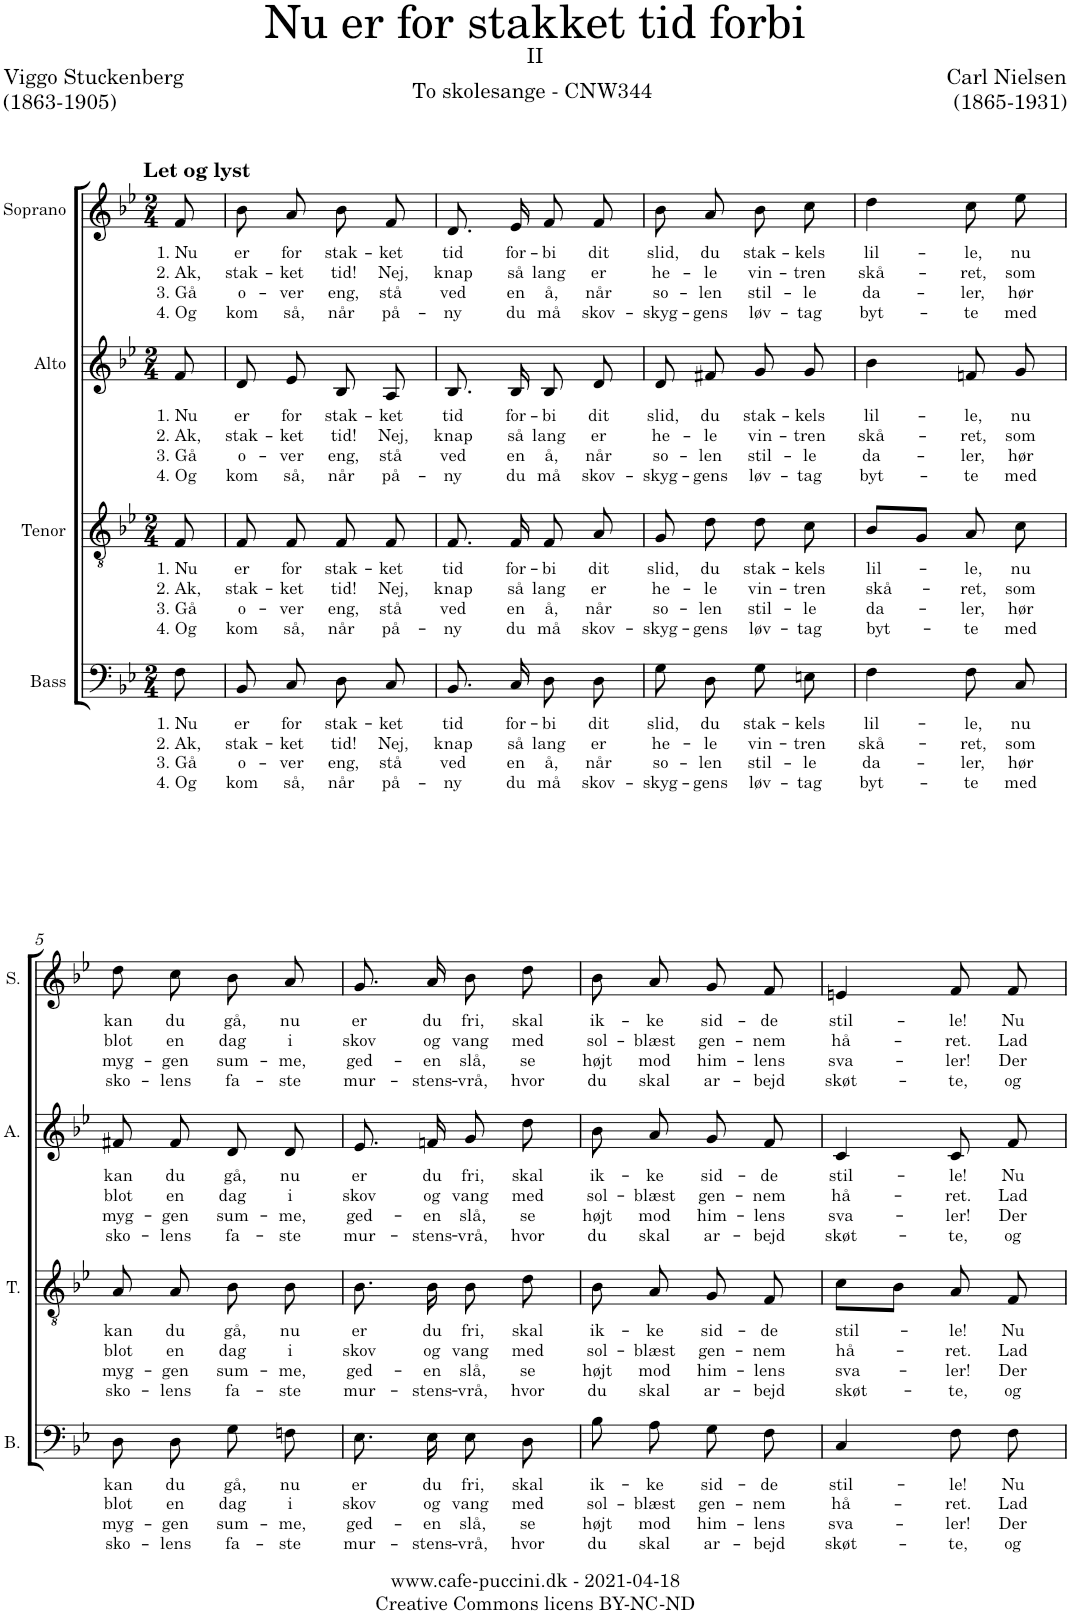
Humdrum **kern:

**kern	**text	**text	**text	**text	**kern	**text	**text	**text	**text	**kern	**text	**text	**text	**text	**kern	**text	**text	**text	**text
*part4	*part4	*part4	*part4	*part4	*part3	*part3	*part3	*part3	*part3	*part2	*part2	*part2	*part2	*part2	*part1	*part1	*part1	*part1	*part1
*staff4	*staff4	*staff4	*staff4	*staff4	*staff3	*staff3	*staff3	*staff3	*staff3	*staff2	*staff2	*staff2	*staff2	*staff2	*staff1	*staff1	*staff1	*staff1	*staff1
*I"Bass	*	*	*	*	*I"Tenor	*	*	*	*	*I"Alto	*	*	*	*	*I"Soprano	*	*	*	*
*I'B.	*	*	*	*	*I'T.	*	*	*	*	*I'A.	*	*	*	*	*I'S.	*	*	*	*
*clefF4	*	*	*	*	*clefGv2	*	*	*	*	*clefG2	*	*	*	*	*clefG2	*	*	*	*
*k[b-e-]	*	*	*	*	*k[b-e-]	*	*	*	*	*k[b-e-]	*	*	*	*	*k[b-e-]	*	*	*	*
*M2/4	*	*	*	*	*M2/4	*	*	*	*	*M2/4	*	*	*	*	*M2/4	*	*	*	*
=	=	=	=	=	=	=	=	=	=	=	=	=	=	=	=	=	=	=	=
!	!	!	!	!	!	!	!	!	!	!	!	!	!	!	!LO:TX:a:B:t=Let og lyst	!	!	!	!
!	!LO:LY:b	!LO:LY:b	!LO:LY:b	!LO:LY:b	!	!LO:LY:b	!LO:LY:b	!LO:LY:b	!LO:LY:b	!	!LO:LY:b	!LO:LY:b	!LO:LY:b	!LO:LY:b	!	!LO:LY:b	!LO:LY:b	!LO:LY:b	!LO:LY:b
8F\	1. Nu	2. Ak,	3. Gå	4. Og	8F/	1. Nu	2. Ak,	3. Gå	4. Og	8f/	1. Nu	2. Ak,	3. Gå	4. Og	8f/	1. Nu	2. Ak,	3. Gå	4. Og
=1	=1	=1	=1	=1	=1	=1	=1	=1	=1	=1	=1	=1	=1	=1	=1	=1	=1	=1	=1
!	!LO:LY:b	!LO:LY:b	!LO:LY:b	!LO:LY:b	!	!LO:LY:b	!LO:LY:b	!LO:LY:b	!LO:LY:b	!	!LO:LY:b	!LO:LY:b	!LO:LY:b	!LO:LY:b	!	!LO:LY:b	!LO:LY:b	!LO:LY:b	!LO:LY:b
8BB-/L	er	stak-	o-	kom	8F/	er	stak-	o-	kom	8d/L	er	stak-	o-	kom	8b-/L	er	stak-	o-	kom
!	!LO:LY:b	!LO:LY:b	!LO:LY:b	!LO:LY:b	!	!LO:LY:b	!LO:LY:b	!LO:LY:b	!LO:LY:b	!	!LO:LY:b	!LO:LY:b	!LO:LY:b	!LO:LY:b	!	!LO:LY:b	!LO:LY:b	!LO:LY:b	!LO:LY:b
8C/J	for	-ket	-ver	så,	8F/	for	-ket	-ver	så,	8e-/J	for	-ket	-ver	så,	8a/J	for	-ket	-ver	så,
!	!LO:LY:b	!LO:LY:b	!LO:LY:b	!LO:LY:b	!	!LO:LY:b	!LO:LY:b	!LO:LY:b	!LO:LY:b	!	!LO:LY:b	!LO:LY:b	!LO:LY:b	!LO:LY:b	!	!LO:LY:b	!LO:LY:b	!LO:LY:b	!LO:LY:b
8D/L	stak-	tid!	eng,	når	8F/	stak-	tid!	eng,	når	8B-/L	stak-	tid!	eng,	når	8b-/L	stak-	tid!	eng,	når
!	!LO:LY:b	!LO:LY:b	!LO:LY:b	!LO:LY:b	!	!LO:LY:b	!LO:LY:b	!LO:LY:b	!LO:LY:b	!	!LO:LY:b	!LO:LY:b	!LO:LY:b	!LO:LY:b	!	!LO:LY:b	!LO:LY:b	!LO:LY:b	!LO:LY:b
8C/J	-ket	Nej,	stå	på-	8F/	-ket	Nej,	stå	på-	8A/J	-ket	Nej,	stå	på-	8f/J	-ket	Nej,	stå	på-
=2	=2	=2	=2	=2	=2	=2	=2	=2	=2	=2	=2	=2	=2	=2	=2	=2	=2	=2	=2
!	!LO:LY:b	!LO:LY:b	!LO:LY:b	!LO:LY:b	!	!LO:LY:b	!LO:LY:b	!LO:LY:b	!LO:LY:b	!	!LO:LY:b	!LO:LY:b	!LO:LY:b	!LO:LY:b	!	!LO:LY:b	!LO:LY:b	!LO:LY:b	!LO:LY:b
8.BB-/L	tid	knap	ved	-ny	8.F/	tid	knap	ved	-ny	8.B-/L	tid	knap	ved	-ny	8.d/L	tid	knap	ved	-ny
!	!LO:LY:b	!LO:LY:b	!LO:LY:b	!LO:LY:b	!	!LO:LY:b	!LO:LY:b	!LO:LY:b	!LO:LY:b	!	!LO:LY:b	!LO:LY:b	!LO:LY:b	!LO:LY:b	!	!LO:LY:b	!LO:LY:b	!LO:LY:b	!LO:LY:b
16C/Jk	for-	så	en	du	16F/	for-	så	en	du	16B-/Jk	for-	så	en	du	16e-/Jk	for-	så	en	du
!	!LO:LY:b	!LO:LY:b	!LO:LY:b	!LO:LY:b	!	!LO:LY:b	!LO:LY:b	!LO:LY:b	!LO:LY:b	!	!LO:LY:b	!LO:LY:b	!LO:LY:b	!LO:LY:b	!	!LO:LY:b	!LO:LY:b	!LO:LY:b	!LO:LY:b
8D\L	-bi	lang	å,	må	8F/	-bi	lang	å,	må	8B-/L	-bi	lang	å,	må	8f/L	-bi	lang	å,	må
!	!LO:LY:b	!LO:LY:b	!LO:LY:b	!LO:LY:b	!	!LO:LY:b	!LO:LY:b	!LO:LY:b	!LO:LY:b	!	!LO:LY:b	!LO:LY:b	!LO:LY:b	!LO:LY:b	!	!LO:LY:b	!LO:LY:b	!LO:LY:b	!LO:LY:b
8D\J	dit	er	når	skov-	8A/	dit	er	når	skov-	8d/J	dit	er	når	skov-	8f/J	dit	er	når	skov-
=3	=3	=3	=3	=3	=3	=3	=3	=3	=3	=3	=3	=3	=3	=3	=3	=3	=3	=3	=3
!	!LO:LY:b	!LO:LY:b	!LO:LY:b	!LO:LY:b	!	!LO:LY:b	!LO:LY:b	!LO:LY:b	!LO:LY:b	!	!LO:LY:b	!LO:LY:b	!LO:LY:b	!LO:LY:b	!	!LO:LY:b	!LO:LY:b	!LO:LY:b	!LO:LY:b
8G\L	slid,	he-	so-	-skyg-	8G/	slid,	he-	so-	-skyg-	8d/L	slid,	he-	so-	-skyg-	8b-/L	slid,	he-	so-	-skyg-
!	!LO:LY:b	!LO:LY:b	!LO:LY:b	!LO:LY:b	!	!LO:LY:b	!LO:LY:b	!LO:LY:b	!LO:LY:b	!	!LO:LY:b	!LO:LY:b	!LO:LY:b	!LO:LY:b	!	!LO:LY:b	!LO:LY:b	!LO:LY:b	!LO:LY:b
8D\J	du	-le	-len	-gens	8d\	du	-le	-len	-gens	8f#X/J	du	-le	-len	-gens	8a/J	du	-le	-len	-gens
!	!LO:LY:b	!LO:LY:b	!LO:LY:b	!LO:LY:b	!	!LO:LY:b	!LO:LY:b	!LO:LY:b	!LO:LY:b	!	!LO:LY:b	!LO:LY:b	!LO:LY:b	!LO:LY:b	!	!LO:LY:b	!LO:LY:b	!LO:LY:b	!LO:LY:b
8G\L	stak-	vin-	stil-	løv-	8d\	stak-	vin-	stil-	løv-	8g/L	stak-	vin-	stil-	løv-	8b-\L	stak-	vin-	stil-	løv-
!	!LO:LY:b	!LO:LY:b	!LO:LY:b	!LO:LY:b	!	!LO:LY:b	!LO:LY:b	!LO:LY:b	!LO:LY:b	!	!LO:LY:b	!LO:LY:b	!LO:LY:b	!LO:LY:b	!	!LO:LY:b	!LO:LY:b	!LO:LY:b	!LO:LY:b
8En\J	-kels	-tren	-le	-tag	8c\	-kels	-tren	-le	-tag	8g/J	-kels	-tren	-le	-tag	8cc\J	-kels	-tren	-le	-tag
=4	=4	=4	=4	=4	=4	=4	=4	=4	=4	=4	=4	=4	=4	=4	=4	=4	=4	=4	=4
!	!LO:LY:b	!LO:LY:b	!LO:LY:b	!LO:LY:b	!	!LO:LY:b	!LO:LY:b	!LO:LY:b	!LO:LY:b	!	!LO:LY:b	!LO:LY:b	!LO:LY:b	!LO:LY:b	!	!LO:LY:b	!LO:LY:b	!LO:LY:b	!LO:LY:b
4F\	lil-	skå-	da-	byt-	8B-/L	lil-	skå-	da-	byt-	4b-\	lil-	skå-	da-	byt-	4dd\	lil-	skå-	da-	byt-
.	.	.	.	.	8G/J	.	.	.	.	.	.	.	.	.	.	.	.	.	.
!	!LO:LY:b	!LO:LY:b	!LO:LY:b	!LO:LY:b	!	!LO:LY:b	!LO:LY:b	!LO:LY:b	!LO:LY:b	!	!LO:LY:b	!LO:LY:b	!LO:LY:b	!LO:LY:b	!	!LO:LY:b	!LO:LY:b	!LO:LY:b	!LO:LY:b
8F\L	-le,	-ret,	-ler,	-te	8A/	-le,	-ret,	-ler,	-te	8fn/L	-le,	-ret,	-ler,	-te	8cc,\L	-le,	-ret,	-ler,	-te
!	!LO:LY:b	!LO:LY:b	!LO:LY:b	!LO:LY:b	!	!LO:LY:b	!LO:LY:b	!LO:LY:b	!LO:LY:b	!	!LO:LY:b	!LO:LY:b	!LO:LY:b	!LO:LY:b	!	!LO:LY:b	!LO:LY:b	!LO:LY:b	!LO:LY:b
8C\J	nu	som	hør	med	8c\	nu	som	hør	med	8g/J	nu	som	hør	med	8ee-\J	nu	som	hør	med
!!LO:LB:g=z
=5	=5	=5	=5	=5	=5	=5	=5	=5	=5	=5	=5	=5	=5	=5	=5	=5	=5	=5	=5
!	!LO:LY:b	!LO:LY:b	!LO:LY:b	!LO:LY:b	!	!LO:LY:b	!LO:LY:b	!LO:LY:b	!LO:LY:b	!	!LO:LY:b	!LO:LY:b	!LO:LY:b	!LO:LY:b	!	!LO:LY:b	!LO:LY:b	!LO:LY:b	!LO:LY:b
8D\L	kan	blot	myg-	sko-	8A/	kan	blot	myg-	sko-	8f#X/L	kan	blot	myg-	sko-	8dd\L	kan	blot	myg-	sko-
!	!LO:LY:b	!LO:LY:b	!LO:LY:b	!LO:LY:b	!	!LO:LY:b	!LO:LY:b	!LO:LY:b	!LO:LY:b	!	!LO:LY:b	!LO:LY:b	!LO:LY:b	!LO:LY:b	!	!LO:LY:b	!LO:LY:b	!LO:LY:b	!LO:LY:b
8D\J	du	en	-gen	-lens	8A/	du	en	-gen	-lens	8f#/J	du	en	-gen	-lens	8cc\J	du	en	-gen	-lens
!	!LO:LY:b	!LO:LY:b	!LO:LY:b	!LO:LY:b	!	!LO:LY:b	!LO:LY:b	!LO:LY:b	!LO:LY:b	!	!LO:LY:b	!LO:LY:b	!LO:LY:b	!LO:LY:b	!	!LO:LY:b	!LO:LY:b	!LO:LY:b	!LO:LY:b
8G\L	gå,	dag	sum-	fa-	8B-\	gå,	dag	sum-	fa-	8d/L	gå,	dag	sum-	fa-	8b-/L	gå,	dag	sum-	fa-
!	!LO:LY:b	!LO:LY:b	!LO:LY:b	!LO:LY:b	!	!LO:LY:b	!LO:LY:b	!LO:LY:b	!LO:LY:b	!	!LO:LY:b	!LO:LY:b	!LO:LY:b	!LO:LY:b	!	!LO:LY:b	!LO:LY:b	!LO:LY:b	!LO:LY:b
8Fn\J	nu	i	-me,	-ste	8B-\	nu	i	-me,	-ste	8d/J	nu	i	-me,	-ste	8a/J	nu	i	-me,	-ste
=6	=6	=6	=6	=6	=6	=6	=6	=6	=6	=6	=6	=6	=6	=6	=6	=6	=6	=6	=6
!	!LO:LY:b	!LO:LY:b	!LO:LY:b	!LO:LY:b	!	!LO:LY:b	!LO:LY:b	!LO:LY:b	!LO:LY:b	!	!LO:LY:b	!LO:LY:b	!LO:LY:b	!LO:LY:b	!	!LO:LY:b	!LO:LY:b	!LO:LY:b	!LO:LY:b
8.E-\L	er	skov	ged-	mur-	8.B-\	er	skov	ged-	mur-	8.e-/L	er	skov	ged-	mur-	8.g/L	er	skov	ged-	mur-
!	!LO:LY:b	!LO:LY:b	!LO:LY:b	!LO:LY:b	!	!LO:LY:b	!LO:LY:b	!LO:LY:b	!LO:LY:b	!	!LO:LY:b	!LO:LY:b	!LO:LY:b	!LO:LY:b	!	!LO:LY:b	!LO:LY:b	!LO:LY:b	!LO:LY:b
16E-\Jk	du	og	-en	-stens-	16B-\	du	og	-en	-stens-	16fn/Jk	du	og	-en	-stens-	16a/Jk	du	og	-en	-stens-
!	!LO:LY:b	!LO:LY:b	!LO:LY:b	!LO:LY:b	!	!LO:LY:b	!LO:LY:b	!LO:LY:b	!LO:LY:b	!	!LO:LY:b	!LO:LY:b	!LO:LY:b	!LO:LY:b	!	!LO:LY:b	!LO:LY:b	!LO:LY:b	!LO:LY:b
8E-\L	fri,	vang	slå,	-vrå,	8B-\	fri,	vang	slå,	-vrå,	8g\L	fri,	vang	slå,	-vrå,	8b-\L	fri,	vang	slå,	-vrå,
!	!LO:LY:b	!LO:LY:b	!LO:LY:b	!LO:LY:b	!	!LO:LY:b	!LO:LY:b	!LO:LY:b	!LO:LY:b	!	!LO:LY:b	!LO:LY:b	!LO:LY:b	!LO:LY:b	!	!LO:LY:b	!LO:LY:b	!LO:LY:b	!LO:LY:b
8D\J	skal	med	se	hvor	8d\	skal	med	se	hvor	8dd\J	skal	med	se	hvor	8dd\J	skal	med	se	hvor
=7	=7	=7	=7	=7	=7	=7	=7	=7	=7	=7	=7	=7	=7	=7	=7	=7	=7	=7	=7
!	!LO:LY:b	!LO:LY:b	!LO:LY:b	!LO:LY:b	!	!LO:LY:b	!LO:LY:b	!LO:LY:b	!LO:LY:b	!	!LO:LY:b	!LO:LY:b	!LO:LY:b	!LO:LY:b	!	!LO:LY:b	!LO:LY:b	!LO:LY:b	!LO:LY:b
8B-\L	ik-	sol-	højt	du	8B-\	ik-	sol-	højt	du	8b-/L	ik-	sol-	højt	du	8b-/L	ik-	sol-	højt	du
!	!LO:LY:b	!LO:LY:b	!LO:LY:b	!LO:LY:b	!	!LO:LY:b	!LO:LY:b	!LO:LY:b	!LO:LY:b	!	!LO:LY:b	!LO:LY:b	!LO:LY:b	!LO:LY:b	!	!LO:LY:b	!LO:LY:b	!LO:LY:b	!LO:LY:b
8A\J	-ke	-blæst	mod	skal	8A/	-ke	-blæst	mod	skal	8a/J	-ke	-blæst	mod	skal	8a/J	-ke	-blæst	mod	skal
!	!LO:LY:b	!LO:LY:b	!LO:LY:b	!LO:LY:b	!	!LO:LY:b	!LO:LY:b	!LO:LY:b	!LO:LY:b	!	!LO:LY:b	!LO:LY:b	!LO:LY:b	!LO:LY:b	!	!LO:LY:b	!LO:LY:b	!LO:LY:b	!LO:LY:b
8G\L	sid-	gen-	him-	ar-	8G/	sid-	gen-	him-	ar-	8g/L	sid-	gen-	him-	ar-	8g/L	sid-	gen-	him-	ar-
!	!LO:LY:b	!LO:LY:b	!LO:LY:b	!LO:LY:b	!	!LO:LY:b	!LO:LY:b	!LO:LY:b	!LO:LY:b	!	!LO:LY:b	!LO:LY:b	!LO:LY:b	!LO:LY:b	!	!LO:LY:b	!LO:LY:b	!LO:LY:b	!LO:LY:b
8F\J	-de	-nem	-lens	-bejd	8F/	-de	-nem	-lens	-bejd	8f/J	-de	-nem	-lens	-bejd	8f/J	-de	-nem	-lens	-bejd
=8	=8	=8	=8	=8	=8	=8	=8	=8	=8	=8	=8	=8	=8	=8	=8	=8	=8	=8	=8
!	!LO:LY:b	!LO:LY:b	!LO:LY:b	!LO:LY:b	!	!LO:LY:b	!LO:LY:b	!LO:LY:b	!LO:LY:b	!	!LO:LY:b	!LO:LY:b	!LO:LY:b	!LO:LY:b	!	!LO:LY:b	!LO:LY:b	!LO:LY:b	!LO:LY:b
4C/	stil-	hå-	sva-	skøt-	8c\L	stil-	hå-	sva-	skøt-	4c/	stil-	hå-	sva-	skøt-	4en/	stil-	hå-	sva-	skøt-
.	.	.	.	.	8B-\J	.	.	.	.	.	.	.	.	.	.	.	.	.	.
!	!LO:LY:b	!LO:LY:b	!LO:LY:b	!LO:LY:b	!	!LO:LY:b	!LO:LY:b	!LO:LY:b	!LO:LY:b	!	!LO:LY:b	!LO:LY:b	!LO:LY:b	!LO:LY:b	!	!LO:LY:b	!LO:LY:b	!LO:LY:b	!LO:LY:b
8F\L	-le!	-ret.	-ler!	-te,	8A/	-le!	-ret.	-ler!	-te,	8c/L	-le!	-ret.	-ler!	-te,	8f,/L	-le!	-ret.	-ler!	-te,
!	!LO:LY:b	!LO:LY:b	!LO:LY:b	!LO:LY:b	!	!LO:LY:b	!LO:LY:b	!LO:LY:b	!LO:LY:b	!	!LO:LY:b	!LO:LY:b	!LO:LY:b	!LO:LY:b	!	!LO:LY:b	!LO:LY:b	!LO:LY:b	!LO:LY:b
8F\J	Nu	Lad	Der	og	8F/	Nu	Lad	Der	og	8f/J	Nu	Lad	Der	og	8f/J	Nu	Lad	Der	og
=	=	=	=	=	=	=	=	=	=	=	=	=	=	=	=	=	=	=	=
*-	*-	*-	*-	*-	*-	*-	*-	*-	*-	*-	*-	*-	*-	*-	*-	*-	*-	*-	*-
